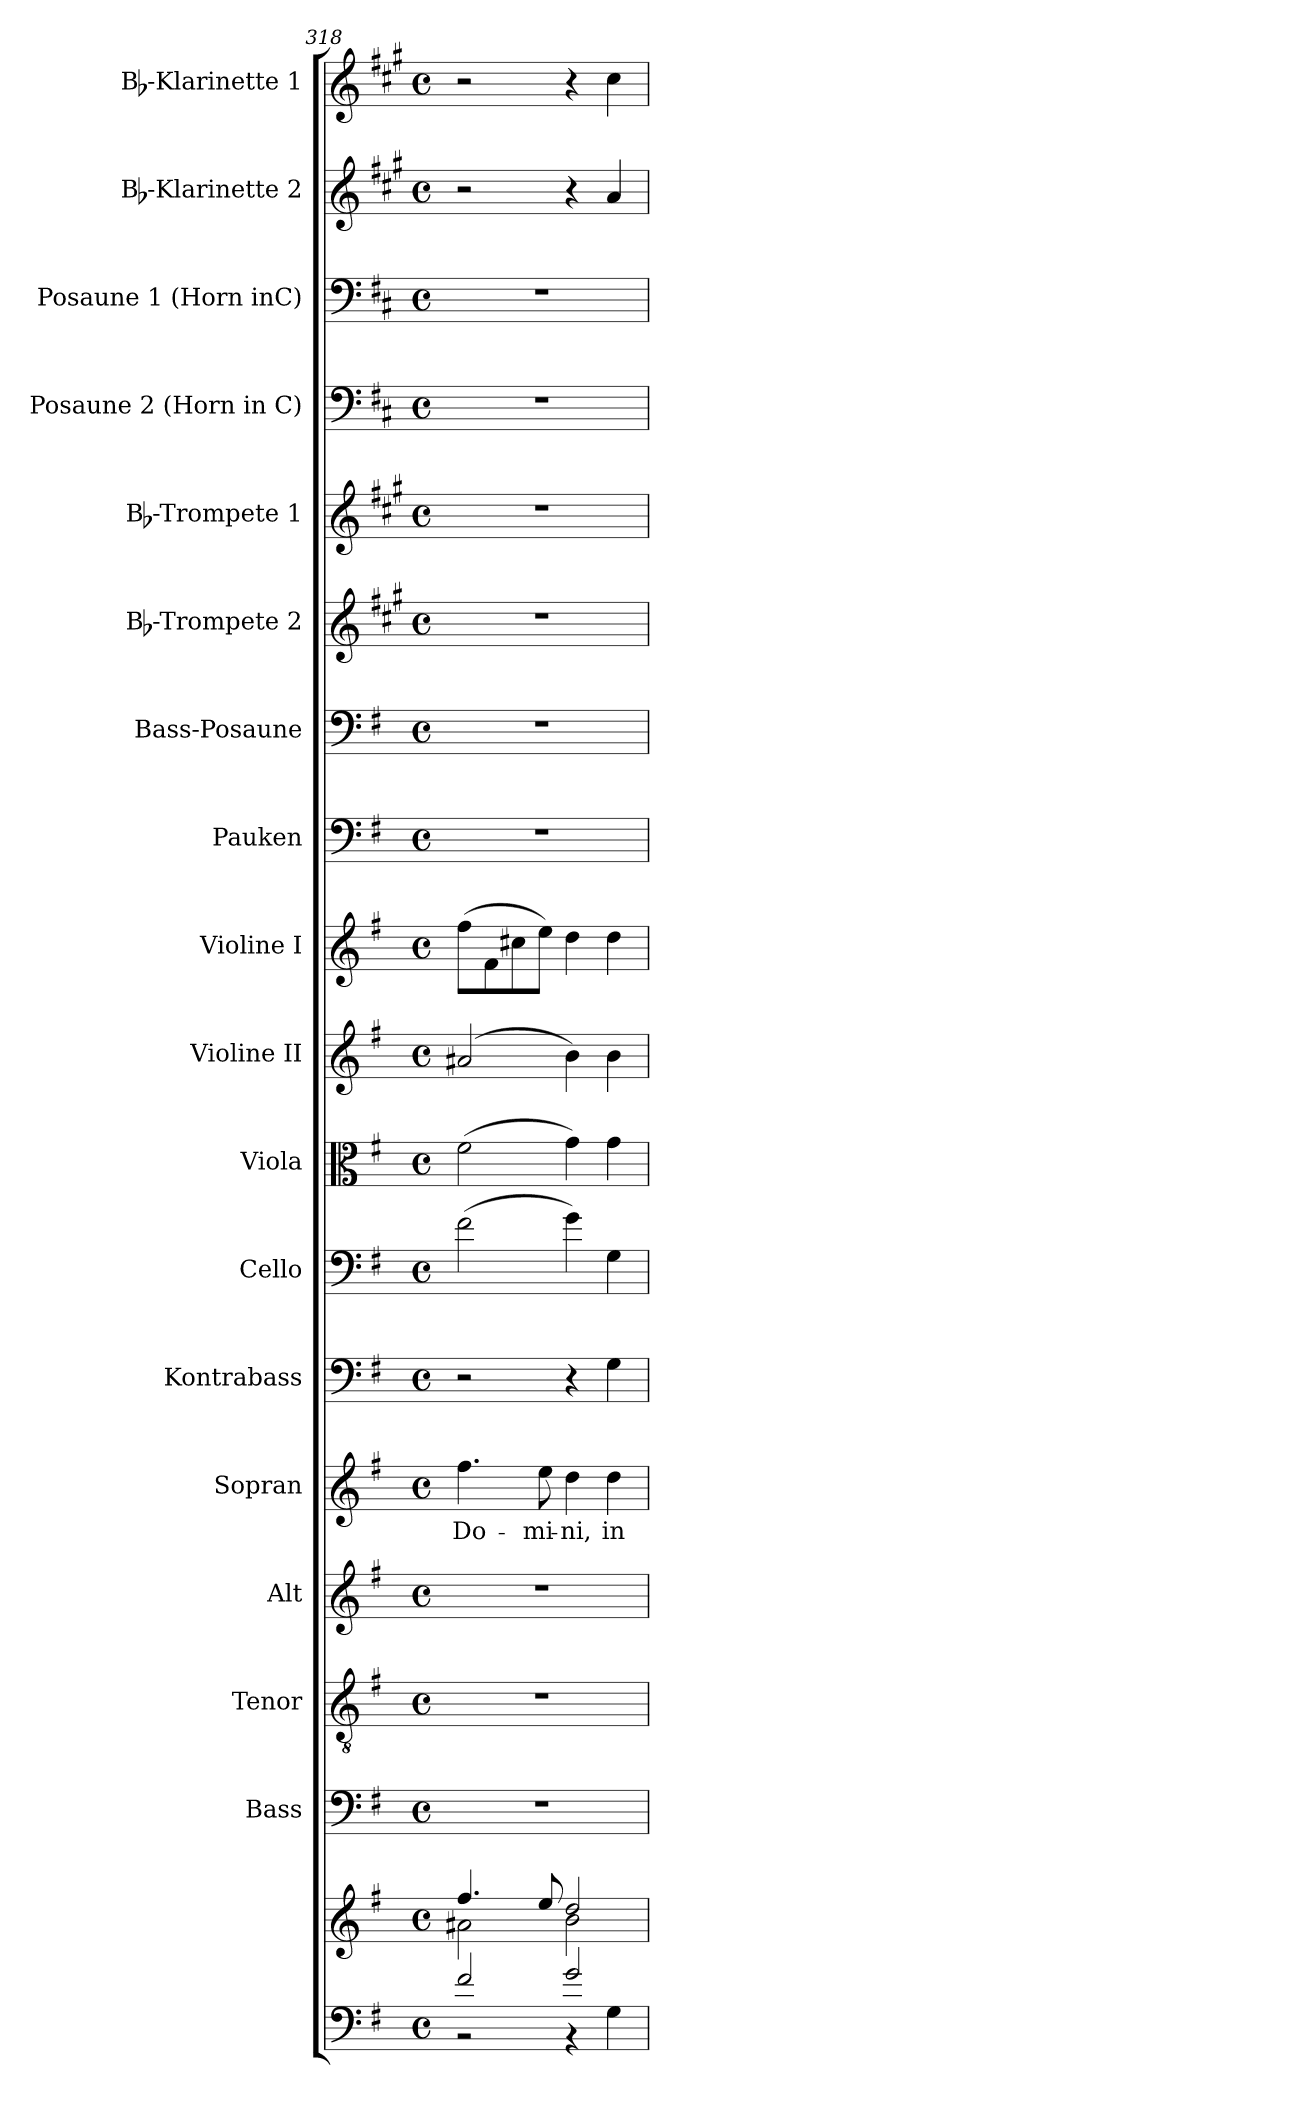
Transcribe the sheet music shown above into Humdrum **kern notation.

**kern	**kern	**kern	**kern	**kern	**kern	**text	**kern	**kern	**kern	**kern	**kern	**kern	**kern	**kern	**kern	**kern	**kern	**kern	**kern
*part18	*part18	*part17	*part16	*part15	*part14	*part14	*part13	*part12	*part11	*part10	*part9	*part8	*part7	*part6	*part5	*part4	*part3	*part2	*part1
*staff19	*staff18	*staff17	*staff16	*staff15	*staff14	*staff14	*staff13	*staff12	*staff11	*staff10	*staff9	*staff8	*staff7	*staff6	*staff5	*staff4	*staff3	*staff2	*staff1
*	*	*I"Bass	*I"Tenor	*I"Alt	*I"Sopran	*	*I"Kontrabass	*I"Cello	*I"Viola	*I"Violine II	*I"Violine I	*I"Pauken	*I"Bass-Posaune	*I"Bb-Trompete 2	*I"Bb-Trompete 1	*I"Posaune 2 (Horn in C)	*I"Posaune 1 (Horn inC)	*I"Bb-Klarinette 2	*I"Bb-Klarinette 1
*	*	*I'B.	*I'T.	*I'A.	*I'S.	*	*I'Kb.	*	*I'Vla.	*I'Vl. II	*I'Vl. I	*I'Pk.	*I'B-Pos.	*I'Bb Trp. 2	*I'Bb Trp. 1	*I'Pos. 2	*I'Pos. 1	*I'Bb Kl. 2	*I'Bb Kl. 1
*clefF4	*clefG2	*clefF4	*clefGv2	*clefG2	*clefG2	*	*clefF4	*clefF4	*clefC3	*clefG2	*clefG2	*clefF4	*clefF4	*clefG2	*clefG2	*clefF4	*clefF4	*clefG2	*clefG2
*	*	*	*	*	*	*	*ITrd7c12	*	*	*	*	*	*	*ITrd1c2	*ITrd1c2	*ITrd4c7	*ITrd4c7	*ITrd1c2	*ITrd1c2
*k[f#]	*k[f#]	*k[f#]	*k[f#]	*k[f#]	*k[f#]	*	*k[f#]	*k[f#]	*k[f#]	*k[f#]	*k[f#]	*k[f#]	*k[f#]	*k[f#]	*k[f#]	*k[f#]	*k[f#]	*k[f#]	*k[f#]
*G:	*G:	*G:	*G:	*G:	*G:	*	*G:	*G:	*G:	*G:	*G:	*G:	*G:	*G:	*G:	*G:	*G:	*G:	*G:
*M4/4	*M4/4	*M4/4	*M4/4	*M4/4	*M4/4	*	*M4/4	*M4/4	*M4/4	*M4/4	*M4/4	*M4/4	*M4/4	*M4/4	*M4/4	*M4/4	*M4/4	*M4/4	*M4/4
*met(c)	*met(c)	*met(c)	*met(c)	*met(c)	*met(c)	*	*met(c)	*met(c)	*met(c)	*met(c)	*met(c)	*met(c)	*met(c)	*met(c)	*met(c)	*met(c)	*met(c)	*met(c)	*met(c)
=318	=318	=318	=318	=318	=318	=318	=318	=318	=318	=318	=318	=318	=318	=318	=318	=318	=318	=318	=318
*^	*^	*	*	*	*	*	*	*	*	*	*	*	*	*	*	*	*	*	*
!	!	!	!	!	!	!	!	!LO:LY:b	!	!	!	!	!	!	!	!	!	!	!	!	!
2f#/	2r	4.ff#/	2a#X\	1r	1r	1r	4.ff#\	Do-	2r	(>2f#\	(>2f#\	(2a#X/	(>8ff#\L	1r	1r	1r	1r	1r	1r	2r	2r
.	.	.	.	.	.	.	.	.	.	.	.	.	8f#\	.	.	.	.	.	.	.	.
.	.	.	.	.	.	.	.	.	.	.	.	.	8cc#X\	.	.	.	.	.	.	.	.
!	!	!	!	!	!	!	!	!LO:LY:b	!	!	!	!	!	!	!	!	!	!	!	!	!
.	.	8ee/	.	.	.	.	8ee\	-mi-	.	.	.	.	8ee\J)	.	.	.	.	.	.	.	.
!	!	!	!	!	!	!	!	!LO:LY:b	!	!	!	!	!	!	!	!	!	!	!	!	!
2g/	4r	2dd/	2b\	.	.	.	4dd\	-ni,	4r	4g\)	4g\)	4b\)	4dd\	.	.	.	.	.	.	4r	4r
!	!	!	!	!	!	!	!	!LO:LY:b	!	!	!	!	!	!	!	!	!	!	!	!	!
.	4G\	.	.	.	.	.	4dd\	in	4GG\	4G\	4g\	4b\	4dd\	.	.	.	.	.	.	4g/	4b\
*v	*v	*	*	*	*	*	*	*	*	*	*	*	*	*	*	*	*	*	*	*	*
*	*v	*v	*	*	*	*	*	*	*	*	*	*	*	*	*	*	*	*	*	*
=	=	=	=	=	=	=	=	=	=	=	=	=	=	=	=	=	=	=	=
*-	*-	*-	*-	*-	*-	*-	*-	*-	*-	*-	*-	*-	*-	*-	*-	*-	*-	*-	*-
